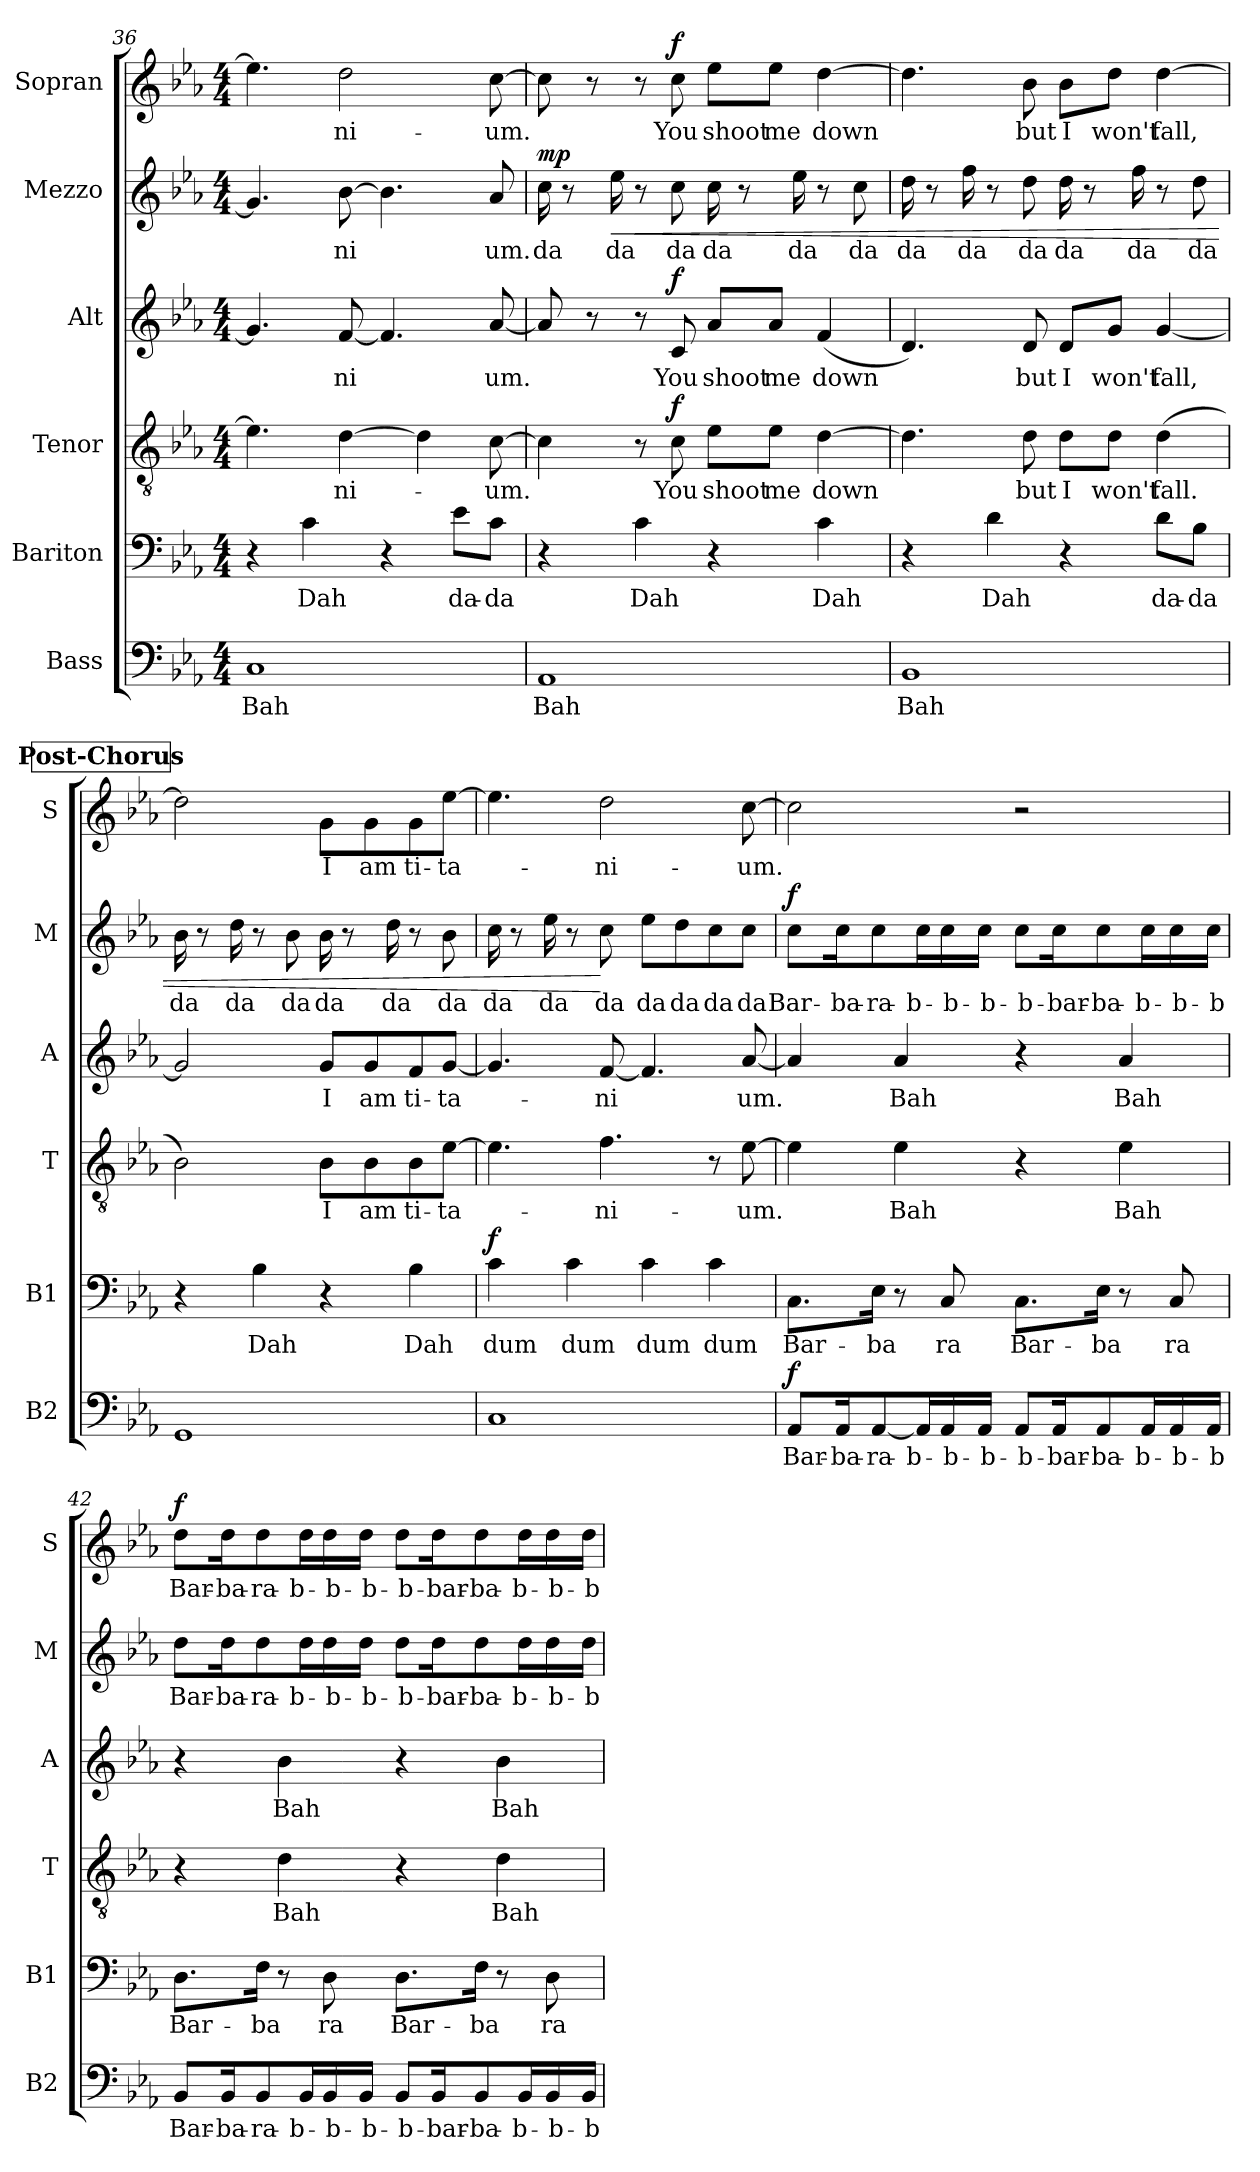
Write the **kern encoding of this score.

**kern	**text	**dynam	**kern	**text	**dynam	**kern	**text	**dynam	**kern	**text	**dynam	**kern	**text	**dynam	**kern	**text	**dynam
*part6	*part6	*part6	*part5	*part5	*part5	*part4	*part4	*part4	*part3	*part3	*part3	*part2	*part2	*part2	*part1	*part1	*part1
*staff6	*staff6	*staff6	*staff5	*staff5	*staff5	*staff4	*staff4	*staff4	*staff3	*staff3	*staff3	*staff2	*staff2	*staff2	*staff1	*staff1	*staff1
*I"Bass	*	*	*I"Bariton	*	*	*I"Tenor	*	*	*I"Alt	*	*	*I"Mezzo	*	*	*I"Sopran	*	*
*I'B2	*	*	*I'B1	*	*	*I'T	*	*	*I'A	*	*	*I'M	*	*	*I'S	*	*
!!LO:PB:g=z
*clefF4	*	*	*clefF4	*	*	*clefGv2	*	*	*clefG2	*	*	*clefG2	*	*	*clefG2	*	*
*k[b-e-a-]	*	*	*k[b-e-a-]	*	*	*k[b-e-a-]	*	*	*k[b-e-a-]	*	*	*k[b-e-a-]	*	*	*k[b-e-a-]	*	*
*M4/4	*	*	*M4/4	*	*	*M4/4	*	*	*M4/4	*	*	*M4/4	*	*	*M4/4	*	*
=36	=36	=36	=36	=36	=36	=36	=36	=36	=36	=36	=36	=36	=36	=36	=36	=36	=36
!	!LO:LY:b	!	!	!	!	!	!	!	!	!	!	!	!	!	!	!	!
1C	Bah	.	4r	.	.	4.e-\]	.	.	4.g/]	.	.	4.g/]	.	.	4.ee-\]	.	.
!	!	!	!	!LO:LY:b	!	!	!	!	!	!	!	!	!	!	!	!	!
.	.	.	4c\	Dah	.	.	.	.	.	.	.	.	.	.	.	.	.
!	!	!	!	!	!	!	!LO:LY:b	!	!	!LO:LY:b	!	!	!LO:LY:b	!	!	!LO:LY:b	!
.	.	.	.	.	.	[4d\	-ni-	.	[8f/	-ni	.	[8b-\	-ni	.	2dd\	-ni-	.
.	.	.	4r	.	.	.	.	.	4.f/]	.	.	4.b-\]	.	.	.	.	.
.	.	.	.	.	.	4d\]	.	.	.	.	.	.	.	.	.	.	.
!	!	!	!	!LO:LY:b	!	!	!	!	!	!	!	!	!	!	!	!	!
.	.	.	8e-\L	da-	.	.	.	.	.	.	.	.	.	.	.	.	.
!	!	!	!	!LO:LY:b	!	!	!LO:LY:b	!	!	!LO:LY:b	!	!	!LO:LY:b	!	!	!LO:LY:b	!
.	.	.	8c\J	-da	.	[8c\	-um.	.	[8a-/	-um.	.	8a-/	-um.	.	[8cc\	-um.	.
=37	=37	=37	=37	=37	=37	=37	=37	=37	=37	=37	=37	=37	=37	=37	=37	=37	=37
!	!LO:LY:b	!	!	!	!	!	!	!	!	!	!	!	!LO:LY:b	!LO:DY:b	!	!	!
1AA-	Bah	.	4r	.	.	4c\]	.	.	8a-/]	.	.	16cc\	da	mp	8cc\]	.	.
.	.	.	.	.	.	.	.	.	.	.	.	8r	.	.	.	.	.
.	.	.	.	.	.	.	.	.	8r	.	.	.	.	.	8r	.	.
!	!	!	!	!	!	!	!	!	!	!	!	!	!LO:LY:b	!LO:HP:b	!	!	!
.	.	.	.	.	.	.	.	.	.	.	.	16ee-\	da	<	.	.	.
!	!	!	!	!LO:LY:b	!	!	!	!	!	!	!	!	!	!	!	!	!
.	.	.	4c\	Dah	.	8r	.	.	8r	.	.	8r	.	.	8r	.	.
!	!	!	!	!	!	!	!LO:LY:b	!LO:DY:b	!	!LO:LY:b	!LO:DY:b	!	!LO:LY:b	!	!	!LO:LY:b	!LO:DY:b
.	.	.	.	.	.	8c\	You	f	8c/	You	f	8cc\	da	.	8cc\	You	f
!	!	!	!	!	!	!	!LO:LY:b	!	!	!LO:LY:b	!	!	!LO:LY:b	!	!	!LO:LY:b	!
.	.	.	4r	.	.	8e-\L	shoot	.	8a-/L	shoot	.	16cc\	da	.	8ee-\L	shoot	.
.	.	.	.	.	.	.	.	.	.	.	.	8r	.	.	.	.	.
!	!	!	!	!	!	!	!LO:LY:b	!	!	!LO:LY:b	!	!	!	!	!	!LO:LY:b	!
.	.	.	.	.	.	8e-\J	me	.	8a-/J	me	.	.	.	.	8ee-\J	me	.
!	!	!	!	!	!	!	!	!	!	!	!	!	!LO:LY:b	!	!	!	!
.	.	.	.	.	.	.	.	.	.	.	.	16ee-\	da	.	.	.	.
!	!	!	!	!LO:LY:b	!	!	!LO:LY:b	!	!	!LO:LY:b	!	!	!	!	!	!LO:LY:b	!
.	.	.	4c\	Dah	.	[4d\	down	.	(4f/	down	.	8r	.	.	[4dd\	down	.
!	!	!	!	!	!	!	!	!	!	!	!	!	!LO:LY:b	!	!	!	!
.	.	.	.	.	.	.	.	.	.	.	.	8cc\	da	.	.	.	.
=38	=38	=38	=38	=38	=38	=38	=38	=38	=38	=38	=38	=38	=38	=38	=38	=38	=38
!	!LO:LY:b	!	!	!	!	!	!	!	!	!	!	!	!LO:LY:b	!	!	!	!
1BB-	Bah	.	4r	.	.	4.d\]	.	.	4.d/)	.	.	16dd\	da	.	4.dd\]	.	.
.	.	.	.	.	.	.	.	.	.	.	.	8r	.	.	.	.	.
!	!	!	!	!	!	!	!	!	!	!	!	!	!LO:LY:b	!	!	!	!
.	.	.	.	.	.	.	.	.	.	.	.	16ff\	da	.	.	.	.
!	!	!	!	!LO:LY:b	!	!	!	!	!	!	!	!	!	!	!	!	!
.	.	.	4d\	Dah	.	.	.	.	.	.	.	8r	.	.	.	.	.
!	!	!	!	!	!	!	!LO:LY:b	!	!	!LO:LY:b	!	!	!LO:LY:b	!	!	!LO:LY:b	!
.	.	.	.	.	.	8d\	but	.	8d/	but	.	8dd\	da	.	8b-\	but	.
!	!	!	!	!	!	!	!LO:LY:b	!	!	!LO:LY:b	!	!	!LO:LY:b	!	!	!LO:LY:b	!
.	.	.	4r	.	.	8d\L	I	.	8d/L	I	.	16dd\	da	.	8b-\L	I	.
.	.	.	.	.	.	.	.	.	.	.	.	8r	.	.	.	.	.
!	!	!	!	!	!	!	!LO:LY:b	!	!	!LO:LY:b	!	!	!	!	!	!LO:LY:b	!
.	.	.	.	.	.	8d\J	won't	.	8g/J	won't	.	.	.	.	8dd\J	won't	.
!	!	!	!	!	!	!	!	!	!	!	!	!	!LO:LY:b	!	!	!	!
.	.	.	.	.	.	.	.	.	.	.	.	16ff\	da	.	.	.	.
!	!	!	!	!LO:LY:b	!	!	!LO:LY:b	!	!	!LO:LY:b	!	!	!	!	!	!LO:LY:b	!
.	.	.	8d\L	da-	.	(4d\	fall.	.	[4g/	fall,	.	8r	.	.	[4dd\	fall,	.
!	!	!	!	!LO:LY:b	!	!	!	!	!	!	!	!	!LO:LY:b	!	!	!	!
.	.	.	8B-\J	-da	.	.	.	.	.	.	.	8dd\	da	.	.	.	.
!!LO:PB:g=z
!!LO:REH:place=s1:a:B:fs=14:t=Post-Chorus
=39	=39	=39	=39	=39	=39	=39	=39	=39	=39	=39	=39	=39	=39	=39	=39	=39	=39
!	!	!	!	!	!	!	!	!	!	!	!	!	!LO:LY:b	!	!	!	!
1GG	.	.	4r	.	.	2B-\)	.	.	2g/]	.	.	16b-\	da	.	2dd\]	.	.
.	.	.	.	.	.	.	.	.	.	.	.	8r	.	.	.	.	.
!	!	!	!	!	!	!	!	!	!	!	!	!	!LO:LY:b	!	!	!	!
.	.	.	.	.	.	.	.	.	.	.	.	16dd\	da	.	.	.	.
!	!	!	!	!LO:LY:b	!	!	!	!	!	!	!	!	!	!	!	!	!
.	.	.	4B-\	Dah	.	.	.	.	.	.	.	8r	.	.	.	.	.
!	!	!	!	!	!	!	!	!	!	!	!	!	!LO:LY:b	!	!	!	!
.	.	.	.	.	.	.	.	.	.	.	.	8b-\	da	.	.	.	.
!	!	!	!	!	!	!	!LO:LY:b	!	!	!LO:LY:b	!	!	!LO:LY:b	!	!	!LO:LY:b	!
.	.	.	4r	.	.	8B-\L	I	.	8g/L	I	.	16b-\	da	.	8g\L	I	.
.	.	.	.	.	.	.	.	.	.	.	.	8r	.	.	.	.	.
!	!	!	!	!	!	!	!LO:LY:b	!	!	!LO:LY:b	!	!	!	!	!	!LO:LY:b	!
.	.	.	.	.	.	8B-\	am	.	8g/	am	.	.	.	.	8g\	am	.
!	!	!	!	!	!	!	!	!	!	!	!	!	!LO:LY:b	!	!	!	!
.	.	.	.	.	.	.	.	.	.	.	.	16dd\	da	.	.	.	.
!	!	!	!	!LO:LY:b	!	!	!LO:LY:b	!	!	!LO:LY:b	!	!	!	!	!	!LO:LY:b	!
.	.	.	4B-\	Dah	.	8B-\	ti-	.	8f/	ti-	.	8r	.	.	8g\	ti-	.
!	!	!	!	!	!	!	!LO:LY:b	!	!	!LO:LY:b	!	!	!LO:LY:b	!	!	!LO:LY:b	!
.	.	.	.	.	.	[8e-\J	-ta-	.	[8g/J	-ta-	.	8b-\	da	.	[8ee-\J	-ta-	.
=40	=40	=40	=40	=40	=40	=40	=40	=40	=40	=40	=40	=40	=40	=40	=40	=40	=40
!	!	!	!	!LO:LY:b	!LO:DY:b	!	!	!	!	!	!	!	!LO:LY:b	!	!	!	!
1C	.	.	4c\	dum	f	4.e-\]	.	.	4.g/]	.	.	16cc\	da	.	4.ee-\]	.	.
.	.	.	.	.	.	.	.	.	.	.	.	8r	.	.	.	.	.
!	!	!	!	!	!	!	!	!	!	!	!	!	!LO:LY:b	!	!	!	!
.	.	.	.	.	.	.	.	.	.	.	.	16ee-\	da	.	.	.	.
!	!	!	!	!LO:LY:b	!	!	!	!	!	!	!	!	!	!	!	!	!
.	.	.	4c\	dum	.	.	.	.	.	.	.	8r	.	.	.	.	.
!	!	!	!	!	!	!	!LO:LY:b	!	!	!LO:LY:b	!	!	!LO:LY:b	!	!	!LO:LY:b	!
.	.	.	.	.	.	4.f\	-ni-	.	[8f/	-ni	.	8cc\	da	[	2dd\	-ni-	.
!	!	!	!	!LO:LY:b	!	!	!	!	!	!	!	!	!LO:LY:b	!	!	!	!
.	.	.	4c\	dum	.	.	.	.	4.f/]	.	.	8ee-\L	da	.	.	.	.
!	!	!	!	!	!	!	!	!	!	!	!	!	!LO:LY:b	!	!	!	!
.	.	.	.	.	.	.	.	.	.	.	.	8dd\	da	.	.	.	.
!	!	!	!	!LO:LY:b	!	!	!	!	!	!	!	!	!LO:LY:b	!	!	!	!
.	.	.	4c\	dum	.	8r	.	.	.	.	.	8cc\	da	.	.	.	.
!	!	!	!	!	!	!	!LO:LY:b	!	!	!LO:LY:b	!	!	!LO:LY:b	!	!	!LO:LY:b	!
.	.	.	.	.	.	[8e-\	-um.	.	[8a-/	-um.	.	8cc\J	da	.	[8cc\	-um.	.
!!LO:LB:g=z
=41	=41	=41	=41	=41	=41	=41	=41	=41	=41	=41	=41	=41	=41	=41	=41	=41	=41
!	!LO:LY:b	!LO:DY:b	!	!LO:LY:b	!	!	!	!	!	!	!	!	!LO:LY:b	!LO:DY:b	!	!	!
8AA-/L	Bar-	f	8.C\L	-Bar-	.	4e-\]	.	.	4a-/]	.	.	8cc\L	Bar-	f	2cc\]	.	.
!	!LO:LY:b	!	!	!	!	!	!	!	!	!	!	!	!LO:LY:b	!	!	!	!
16AA-/K	-ba-	.	.	.	.	.	.	.	.	.	.	16cc\K	-ba-	.	.	.	.
!	!LO:LY:b	!	!	!LO:LY:b	!	!	!	!	!	!	!	!	!LO:LY:b	!	!	!	!
[8AA-/	-ra-	.	16E-\Jk	-ba	.	.	.	.	.	.	.	8cc\	-ra-	.	.	.	.
!	!	!	!	!	!	!	!LO:LY:b	!	!	!LO:LY:b	!	!	!	!	!	!	!
.	.	.	8r	.	.	4e-\	Bah	.	4a-/	Bah	.	.	.	.	.	.	.
!	!LO:LY:b	!	!	!	!	!	!	!	!	!	!	!	!LO:LY:b	!	!	!	!
16AA-/L]	b-	.	.	.	.	.	.	.	.	.	.	16cc\L	b-	.	.	.	.
!	!LO:LY:b	!	!	!LO:LY:b	!	!	!	!	!	!	!	!	!LO:LY:b	!	!	!	!
16AA-/	-b-	.	8C/	-ra	.	.	.	.	.	.	.	16cc\	-b-	.	.	.	.
!	!LO:LY:b	!	!	!	!	!	!	!	!	!	!	!	!LO:LY:b	!	!	!	!
16AA-/JJ	-b-	.	.	.	.	.	.	.	.	.	.	16cc\JJ	-b-	.	.	.	.
!	!LO:LY:b	!	!	!LO:LY:b	!	!	!	!	!	!	!	!	!LO:LY:b	!	!	!	!
8AA-/L	-b-	.	8.C\L	-Bar-	.	4r	.	.	4r	.	.	8cc\L	-b-	.	2r	.	.
!	!LO:LY:b	!	!	!	!	!	!	!	!	!	!	!	!LO:LY:b	!	!	!	!
16AA-/K	-bar-	.	.	.	.	.	.	.	.	.	.	16cc\K	-bar-	.	.	.	.
!	!LO:LY:b	!	!	!LO:LY:b	!	!	!	!	!	!	!	!	!LO:LY:b	!	!	!	!
8AA-/	-ba-	.	16E-\Jk	-ba	.	.	.	.	.	.	.	8cc\	-ba-	.	.	.	.
!	!	!	!	!	!	!	!LO:LY:b	!	!	!LO:LY:b	!	!	!	!	!	!	!
.	.	.	8r	.	.	4e-\	Bah	.	4a-/	Bah	.	.	.	.	.	.	.
!	!LO:LY:b	!	!	!	!	!	!	!	!	!	!	!	!LO:LY:b	!	!	!	!
16AA-/L	-b-	.	.	.	.	.	.	.	.	.	.	16cc\L	-b-	.	.	.	.
!	!LO:LY:b	!	!	!LO:LY:b	!	!	!	!	!	!	!	!	!LO:LY:b	!	!	!	!
16AA-/	-b-	.	8C/	-ra	.	.	.	.	.	.	.	16cc\	-b-	.	.	.	.
!	!LO:LY:b	!	!	!	!	!	!	!	!	!	!	!	!LO:LY:b	!	!	!	!
16AA-/JJ	-b	.	.	.	.	.	.	.	.	.	.	16cc\JJ	-b	.	.	.	.
=42	=42	=42	=42	=42	=42	=42	=42	=42	=42	=42	=42	=42	=42	=42	=42	=42	=42
!	!LO:LY:b	!	!	!LO:LY:b	!	!	!	!	!	!	!	!	!LO:LY:b	!	!	!LO:LY:b	!LO:DY:b
8BB-/L	Bar-	.	8.D\L	-Bar-	.	4r	.	.	4r	.	.	8dd\L	Bar-	.	8dd\L	Bar-	f
!	!LO:LY:b	!	!	!	!	!	!	!	!	!	!	!	!LO:LY:b	!	!	!LO:LY:b	!
16BB-/K	-ba-	.	.	.	.	.	.	.	.	.	.	16dd\K	-ba-	.	16dd\K	-ba-	.
!	!LO:LY:b	!	!	!LO:LY:b	!	!	!	!	!	!	!	!	!LO:LY:b	!	!	!LO:LY:b	!
8BB-/	-ra-	.	16F\Jk	-ba	.	.	.	.	.	.	.	8dd\	-ra-	.	8dd\	-ra-	.
!	!	!	!	!	!	!	!LO:LY:b	!	!	!LO:LY:b	!	!	!	!	!	!	!
.	.	.	8r	.	.	4d\	Bah	.	4b-\	Bah	.	.	.	.	.	.	.
!	!LO:LY:b	!	!	!	!	!	!	!	!	!	!	!	!LO:LY:b	!	!	!LO:LY:b	!
16BB-/L	b-	.	.	.	.	.	.	.	.	.	.	16dd\L	b-	.	16dd\L	b-	.
!	!LO:LY:b	!	!	!LO:LY:b	!	!	!	!	!	!	!	!	!LO:LY:b	!	!	!LO:LY:b	!
16BB-/	-b-	.	8D\	-ra	.	.	.	.	.	.	.	16dd\	-b-	.	16dd\	-b-	.
!	!LO:LY:b	!	!	!	!	!	!	!	!	!	!	!	!LO:LY:b	!	!	!LO:LY:b	!
16BB-/JJ	-b-	.	.	.	.	.	.	.	.	.	.	16dd\JJ	-b-	.	16dd\JJ	-b-	.
!	!LO:LY:b	!	!	!LO:LY:b	!	!	!	!	!	!	!	!	!LO:LY:b	!	!	!LO:LY:b	!
8BB-/L	-b-	.	8.D\L	-Bar-	.	4r	.	.	4r	.	.	8dd\L	-b-	.	8dd\L	-b-	.
!	!LO:LY:b	!	!	!	!	!	!	!	!	!	!	!	!LO:LY:b	!	!	!LO:LY:b	!
16BB-/K	-bar-	.	.	.	.	.	.	.	.	.	.	16dd\K	-bar-	.	16dd\K	-bar-	.
!	!LO:LY:b	!	!	!LO:LY:b	!	!	!	!	!	!	!	!	!LO:LY:b	!	!	!LO:LY:b	!
8BB-/	-ba-	.	16F\Jk	-ba	.	.	.	.	.	.	.	8dd\	-ba-	.	8dd\	-ba-	.
!	!	!	!	!	!	!	!LO:LY:b	!	!	!LO:LY:b	!	!	!	!	!	!	!
.	.	.	8r	.	.	4d\	Bah	.	4b-\	Bah	.	.	.	.	.	.	.
!	!LO:LY:b	!	!	!	!	!	!	!	!	!	!	!	!LO:LY:b	!	!	!LO:LY:b	!
16BB-/L	-b-	.	.	.	.	.	.	.	.	.	.	16dd\L	-b-	.	16dd\L	-b-	.
!	!LO:LY:b	!	!	!LO:LY:b	!	!	!	!	!	!	!	!	!LO:LY:b	!	!	!LO:LY:b	!
16BB-/	-b-	.	8D\	-ra	.	.	.	.	.	.	.	16dd\	-b-	.	16dd\	-b-	.
!	!LO:LY:b	!	!	!	!	!	!	!	!	!	!	!	!LO:LY:b	!	!	!LO:LY:b	!
16BB-/JJ	-b	.	.	.	.	.	.	.	.	.	.	16dd\JJ	-b	.	16dd\JJ	-b	.
=	=	=	=	=	=	=	=	=	=	=	=	=	=	=	=	=	=
*-	*-	*-	*-	*-	*-	*-	*-	*-	*-	*-	*-	*-	*-	*-	*-	*-	*-
